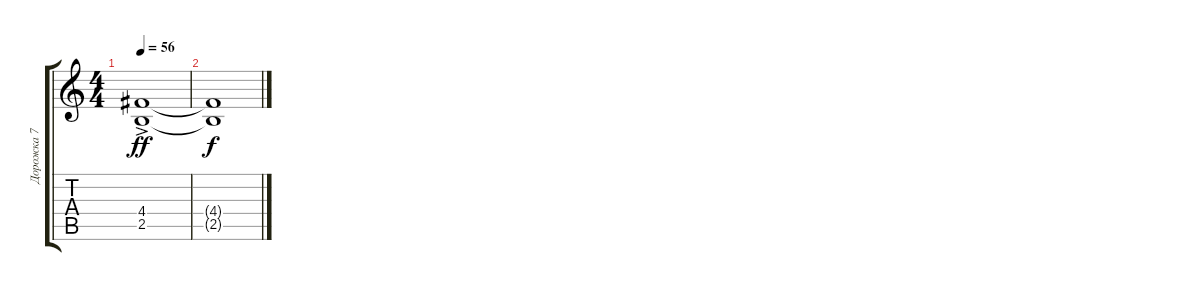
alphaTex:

\track ("Дорожка 7" "Дорожка 7") {instrument distortionguitar}
\staff {score tabs}
\tuning (E4 B3 G3 D3 A2 E2) {hide}
\ts (4 4)
\tempo 56
\clef g2
\ks c
(4.4{ac} 2.5{ac}).1{dy ff volume 0} |
(4.4{t} 2.5{t}).1{dy f}
